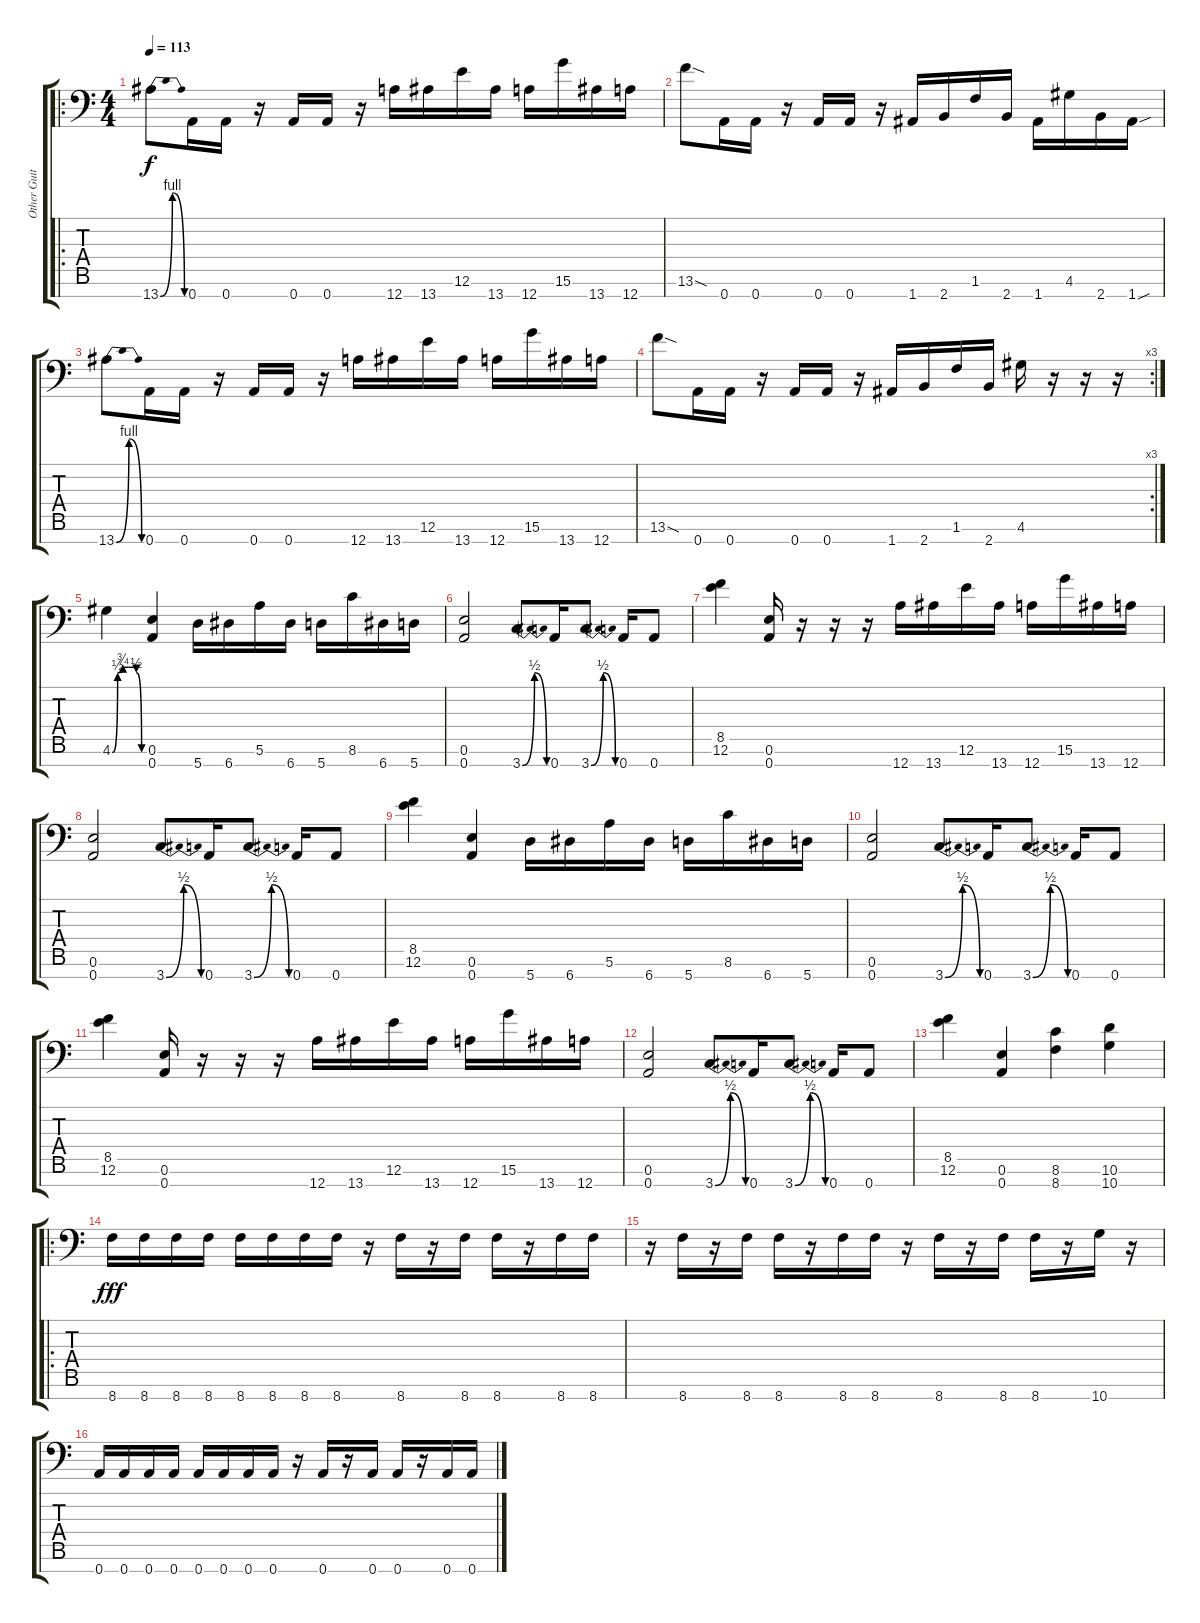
\track ("Other Guitarist" "Other Guit") {instrument distortionguitar}
\staff {score tabs}
\tuning (E4 B3 Gb3 D3 A2 E2 A1) {hide}
\ro
\ts (4 4)
\tempo 113
\clef f4
\ks c
13.7{be (bendrelease 0 0 15 4 15 4 60 0)}.8{dy f} 0.7.16 0.7.16 r.16 0.7.16 0.7.16 r.16 12.7.16 13.7.16 12.6.16 13.7.16 12.7.16 15.6.16 13.7.16 12.7.16 |
13.6{sod}.8 0.7.16 0.7.16 r.16 0.7.16 0.7.16 r.16 1.7.16 2.7.16 1.6.16 2.7.16 1.7.16 4.6.16 2.7.16 1.7{sou}.16 |
13.7{be (bendrelease 0 0 15 4 15 4 60 0)}.8 0.7.16 0.7.16 r.16 0.7.16 0.7.16 r.16 12.7.16 13.7.16 12.6.16 13.7.16 12.7.16 15.6.16 13.7.16 12.7.16 |
\rc 3
13.6{sod}.8 0.7.16 0.7.16 r.16 0.7.16 0.7.16 r.16 1.7.16 2.7.16 1.6.16 2.7.16 4.6.16 r.16 r.16 r.16 |
4.6{be (custom 0 0 10 2 20 3 30 3 39 3 45 2 55 0 60 0)}.4 (0.6 0.7).4 5.7.16 6.7.16 5.6.16 6.7.16 5.7.16 8.6.16 6.7.16 5.7.16 |
(0.6 0.7).2 3.7{be (bendrelease 0 0 15 2 15 2 60 0)}.8 0.7.16 3.7{be (bendrelease 0 0 15 2 15 2 60 0)}.8 0.7.16 0.7.8 |
(8.5 12.6).4 (0.6 0.7).16 r.16 r.16 r.16 12.7.16 13.7.16 12.6.16 13.7.16 12.7.16 15.6.16 13.7.16 12.7.16 |
(0.6 0.7).2 3.7{be (bendrelease 0 0 15 2 15 2 60 0)}.8 0.7.16 3.7{be (bendrelease 0 0 15 2 15 2 60 0)}.8 0.7.16 0.7.8 |
(8.5 12.6).4 (0.6 0.7).4 5.7.16 6.7.16 5.6.16 6.7.16 5.7.16 8.6.16 6.7.16 5.7.16 |
(0.6 0.7).2 3.7{be (bendrelease 0 0 15 2 15 2 60 0)}.8 0.7.16 3.7{be (bendrelease 0 0 15 2 15 2 60 0)}.8 0.7.16 0.7.8 |
(8.5 12.6).4 (0.6 0.7).16 r.16 r.16 r.16 12.7.16 13.7.16 12.6.16 13.7.16 12.7.16 15.6.16 13.7.16 12.7.16 |
(0.6 0.7).2 3.7{be (bendrelease 0 0 15 2 15 2 60 0)}.8 0.7.16 3.7{be (bendrelease 0 0 15 2 15 2 60 0)}.8 0.7.16 0.7.8 |
(8.5 12.6).4 (0.6 0.7).4 (8.6 8.7).4 (10.6 10.7).4 |
\ro
8.7.16{dy fff} 8.7.16 8.7.16 8.7.16 8.7.16 8.7.16 8.7.16 8.7.16 r.16 8.7.16 r.16 8.7.16 8.7.16 r.16 8.7.16 8.7.16 |
r.16 8.7.16 r.16 8.7.16 8.7.16 r.16 8.7.16 8.7.16 r.16 8.7.16 r.16 8.7.16 8.7.16 r.16 10.7.16 r.16 |
0.7.16 0.7.16 0.7.16 0.7.16 0.7.16 0.7.16 0.7.16 0.7.16 r.16 0.7.16 r.16 0.7.16 0.7.16 r.16 0.7.16 0.7.16
